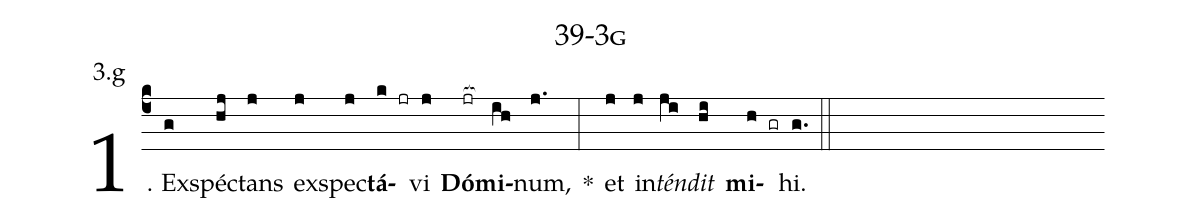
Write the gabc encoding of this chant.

name: 39-3g;
annotation: 3.g;
%%
(c4)1. Ex(g)spéc(hj)tans(j) ex(j)spec(j)<b>tá</b>(k jr)vi(j) <b>Dó</b>(jr[ocb:1{])<b>mi</b>(ih[ocb:0}])num,(j.) *(:) et(j) in(j)<i>tén</i>(ji)<i>dit</i>(hi) <b>mi</b>(h gr)hi.(g.) (::)
